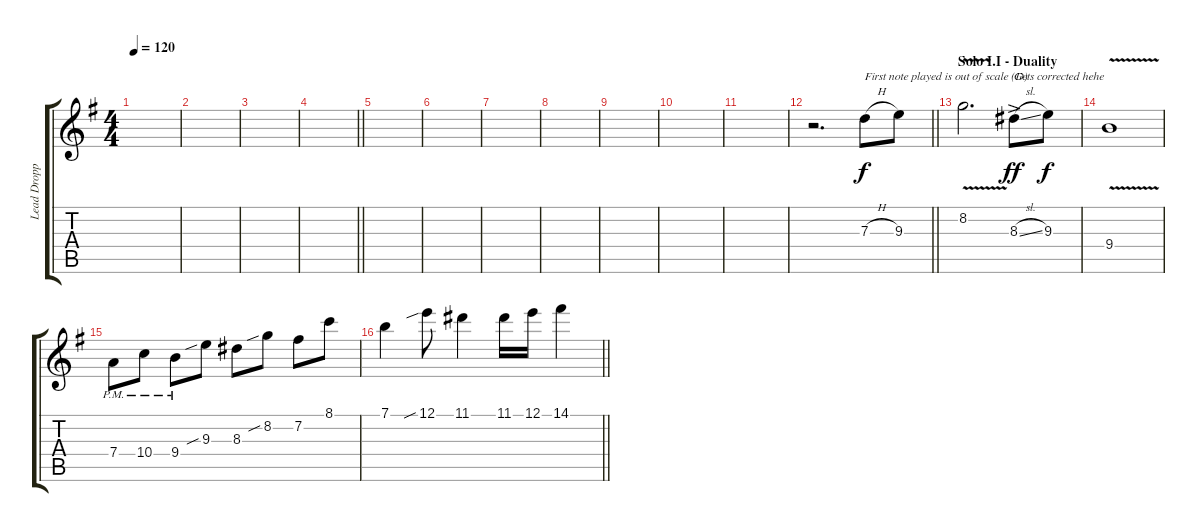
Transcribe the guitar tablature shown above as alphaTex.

\track ("Lead Dropped D " "Lead Dropp") {instrument distortionguitar}
\staff {score tabs}
\tuning (E4 B3 G3 D3 A2 D2) {hide}
\ts (4 4)
\tempo 120
\clef g2
\ks eminor
|
|
|
\barLineRight lightlight
|
|
|
|
|
|
|
|
\barLineRight lightlight
r.2{d balance 8 instrument overdrivenguitar} 7.3{h}.8{txt "First note played is out of scale (D)"} 9.3.8 |
\section ("" "Solo I.I - Duality")
8.2{v}.2{d} 8.3{sl ac}.8{txt "Gets corrected hehe" dy ff} 9.3.8{dy f} |
9.4{v}.1 |
7.4{pm}.8 10.4{pm}.8 9.4{pm}.8 9.3{sib}.8 8.3.8 8.2{sib}.8 7.2.8 8.1.8 |
\barLineRight lightlight
7.1.4 12.1{sib}.8 11.1.4 11.1.16 12.1.16 14.1.4
